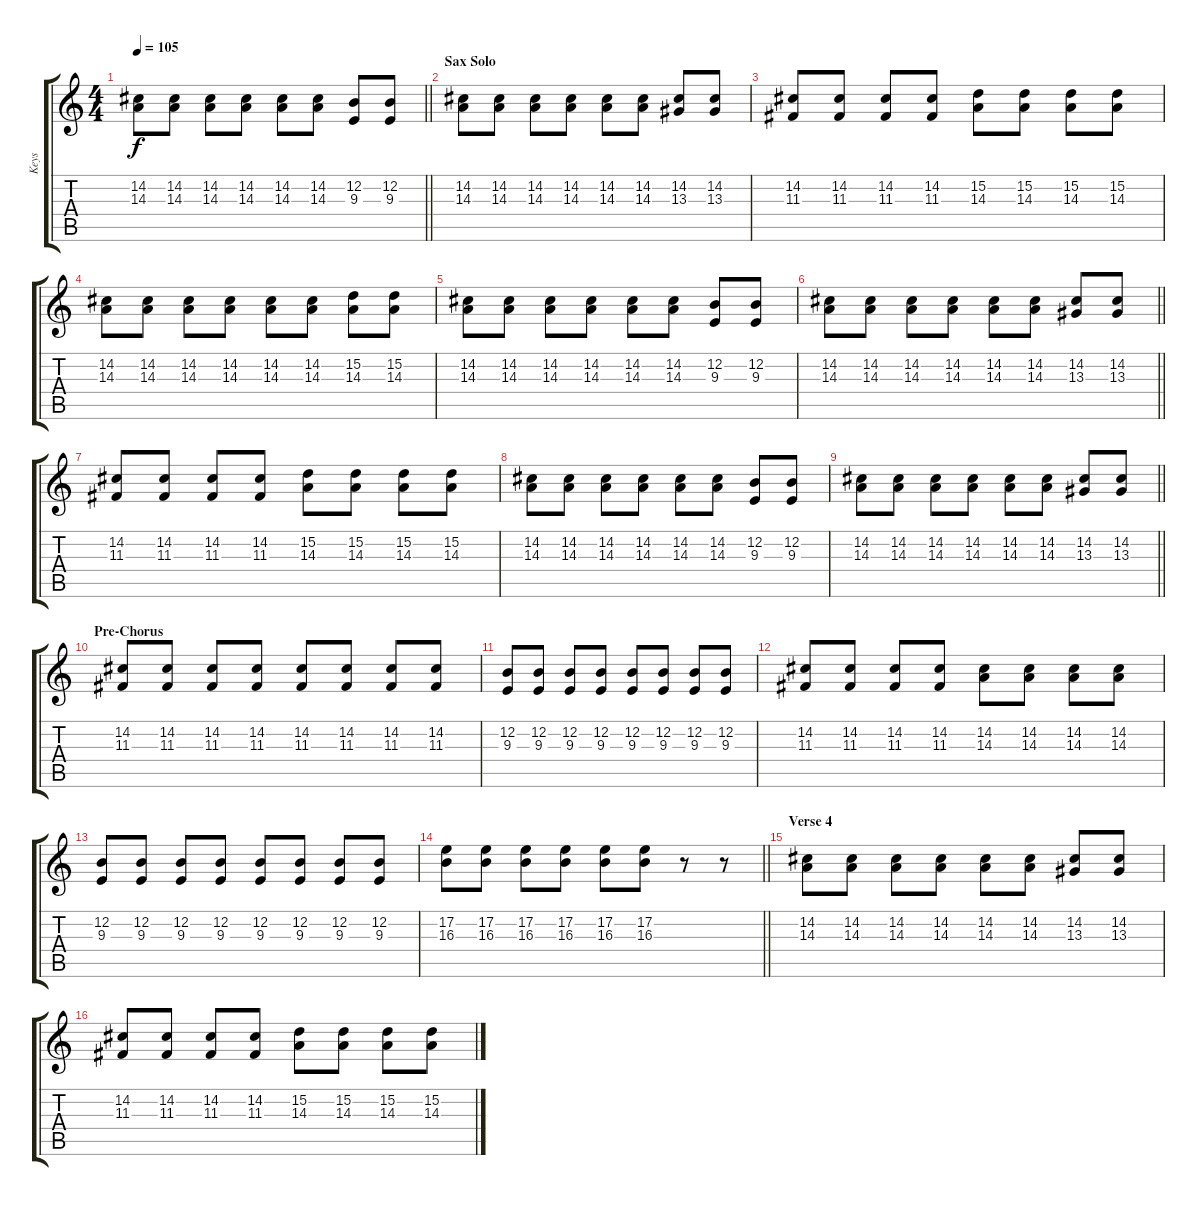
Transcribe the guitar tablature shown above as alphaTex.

\track ("Keys" "Keys") {instrument electricgrandpiano}
\staff {score tabs}
\tuning (E4 B3 G3 D3 A2 E2) {hide}
\ts (4 4)
\tempo 105
\clef g2
\barLineRight lightlight
\ks c
(14.2 14.3).8{dy f} (14.2 14.3).8 (14.2 14.3).8 (14.2 14.3).8 (14.2 14.3).8 (14.2 14.3).8 (12.2 9.3).8 (12.2 9.3).8 |
\section ("" "Sax Solo")
(14.2 14.3).8 (14.2 14.3).8 (14.2 14.3).8 (14.2 14.3).8 (14.2 14.3).8 (14.2 14.3).8 (14.2 13.3).8 (14.2 13.3).8 |
(14.2 11.3).8 (14.2 11.3).8 (14.2 11.3).8 (14.2 11.3).8 (15.2 14.3).8 (15.2 14.3).8 (15.2 14.3).8 (15.2 14.3).8 |
(14.2 14.3).8 (14.2 14.3).8 (14.2 14.3).8 (14.2 14.3).8 (14.2 14.3).8 (14.2 14.3).8 (15.2 14.3).8 (15.2 14.3).8 |
(14.2 14.3).8 (14.2 14.3).8 (14.2 14.3).8 (14.2 14.3).8 (14.2 14.3).8 (14.2 14.3).8 (12.2 9.3).8 (12.2 9.3).8 |
\barLineRight lightlight
(14.2 14.3).8 (14.2 14.3).8 (14.2 14.3).8 (14.2 14.3).8 (14.2 14.3).8 (14.2 14.3).8 (14.2 13.3).8 (14.2 13.3).8 |
(14.2 11.3).8 (14.2 11.3).8 (14.2 11.3).8 (14.2 11.3).8 (15.2 14.3).8 (15.2 14.3).8 (15.2 14.3).8 (15.2 14.3).8 |
(14.2 14.3).8 (14.2 14.3).8 (14.2 14.3).8 (14.2 14.3).8 (14.2 14.3).8 (14.2 14.3).8 (12.2 9.3).8 (12.2 9.3).8 |
\barLineRight lightlight
(14.2 14.3).8 (14.2 14.3).8 (14.2 14.3).8 (14.2 14.3).8 (14.2 14.3).8 (14.2 14.3).8 (14.2 13.3).8 (14.2 13.3).8 |
\section ("" "Pre-Chorus")
(14.2 11.3).8 (14.2 11.3).8 (14.2 11.3).8 (14.2 11.3).8 (14.2 11.3).8 (14.2 11.3).8 (14.2 11.3).8 (14.2 11.3).8 |
(12.2 9.3).8 (12.2 9.3).8 (12.2 9.3).8 (12.2 9.3).8 (12.2 9.3).8 (12.2 9.3).8 (12.2 9.3).8 (12.2 9.3).8 |
(14.2 11.3).8 (14.2 11.3).8 (14.2 11.3).8 (14.2 11.3).8 (14.2 14.3).8 (14.2 14.3).8 (14.2 14.3).8 (14.2 14.3).8 |
(12.2 9.3).8 (12.2 9.3).8 (12.2 9.3).8 (12.2 9.3).8 (12.2 9.3).8 (12.2 9.3).8 (12.2 9.3).8 (12.2 9.3).8 |
\barLineRight lightlight
(17.2 16.3).8 (17.2 16.3).8 (17.2 16.3).8 (17.2 16.3).8 (17.2 16.3).8 (17.2 16.3).8 r.8 r.8 |
\section ("" "Verse 4")
(14.2 14.3).8 (14.2 14.3).8 (14.2 14.3).8 (14.2 14.3).8 (14.2 14.3).8 (14.2 14.3).8 (14.2 13.3).8 (14.2 13.3).8 |
(14.2 11.3).8 (14.2 11.3).8 (14.2 11.3).8 (14.2 11.3).8 (15.2 14.3).8 (15.2 14.3).8 (15.2 14.3).8 (15.2 14.3).8
